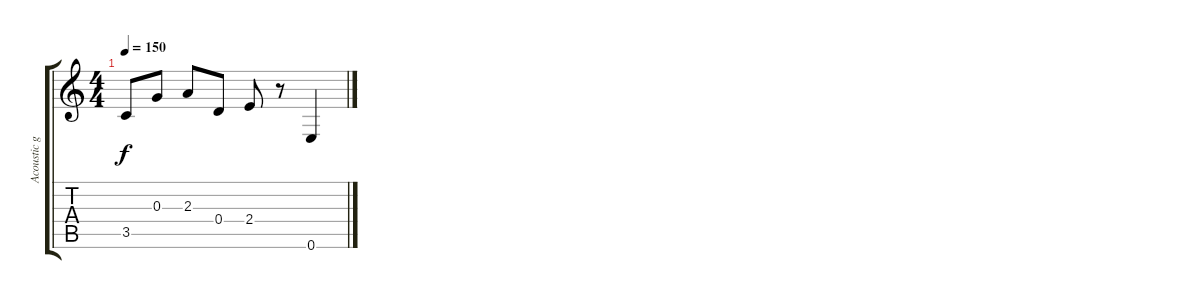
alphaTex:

\track ("Acoustic g" "Acoustic g") {instrument acousticguitarsteel}
\staff {score tabs}
\tuning (E4 B3 G3 D3 A2 E2) {hide}
\ts (4 4)
\tempo 150
\clef g2
\ks c
3.5.8{dy f} 0.3.8 2.3.8 0.4.8 2.4.8 r.8 0.6.4
